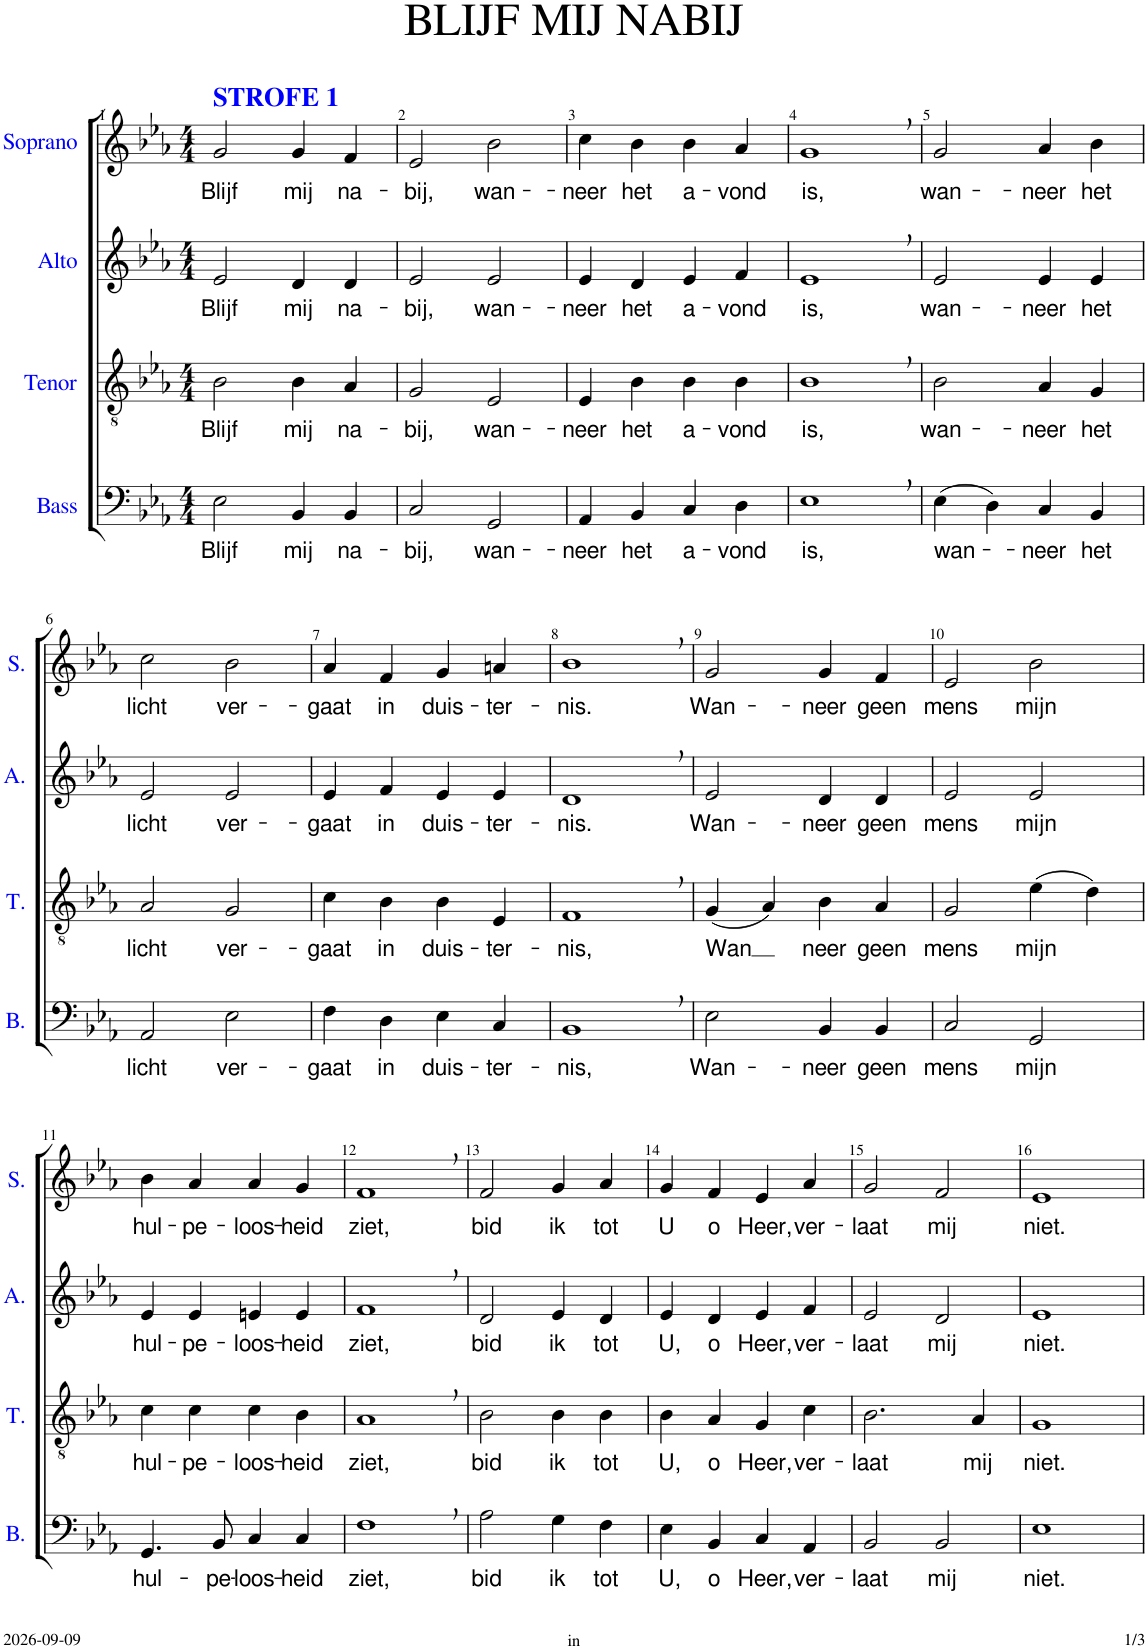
**kern	**text	**kern	**text	**kern	**text	**kern	**text
*part4	*part4	*part3	*part3	*part2	*part2	*part1	*part1
*staff4	*staff4	*staff3	*staff3	*staff2	*staff2	*staff1	*staff1
*I"Bass	*	*I"Tenor	*	*I"Alto	*	*I"Soprano	*
*I'B.	*	*I'T.	*	*I'A.	*	*I'S.	*
*clefF4	*	*clefGv2	*	*clefG2	*	*clefG2	*
*k[b-e-a-]	*	*k[b-e-a-]	*	*k[b-e-a-]	*	*k[b-e-a-]	*
*M4/4	*	*M4/4	*	*M4/4	*	*M4/4	*
=1	=1	=1	=1	=1	=1	=1	=1
!	!	!	!	!	!	!LO:TX:a:B:color=#0000FF:t=STROFE 1	!
!	!LO:LY:b	!	!LO:LY:b	!	!LO:LY:b	!	!LO:LY:b
2E-\	Blijf	2B-\	Blijf	2e-/	Blijf	2g/	Blijf
!	!LO:LY:b	!	!LO:LY:b	!	!LO:LY:b	!	!LO:LY:b
4BB-/	mij	4B-\	mij	4d/	mij	4g/	mij
!	!LO:LY:b	!	!LO:LY:b	!	!LO:LY:b	!	!LO:LY:b
4BB-/	na-	4A-/	na-	4d/	na-	4f/	na-
=2	=2	=2	=2	=2	=2	=2	=2
!	!LO:LY:b	!	!LO:LY:b	!	!LO:LY:b	!	!LO:LY:b
2C/	-bij,	2G/	-bij,	2e-/	-bij,	2e-/	-bij,
!	!LO:LY:b	!	!LO:LY:b	!	!LO:LY:b	!	!LO:LY:b
2GG/	wan-	2E-/	wan-	2e-/	wan-	2b-\	wan-
=3	=3	=3	=3	=3	=3	=3	=3
!	!LO:LY:b	!	!LO:LY:b	!	!LO:LY:b	!	!LO:LY:b
4AA-/	-neer	4E-/	-neer	4e-/	-neer	4cc\	-neer
!	!LO:LY:b	!	!LO:LY:b	!	!LO:LY:b	!	!LO:LY:b
4BB-/	het	4B-\	het	4d/	het	4b-\	het
!	!LO:LY:b	!	!LO:LY:b	!	!LO:LY:b	!	!LO:LY:b
4C/	a-	4B-\	a-	4e-/	a-	4b-\	a-
!	!LO:LY:b	!	!LO:LY:b	!	!LO:LY:b	!	!LO:LY:b
4D\	-vond	4B-\	-vond	4f/	-vond	4a-/	-vond
=4	=4	=4	=4	=4	=4	=4	=4
!	!LO:LY:b	!	!LO:LY:b	!	!LO:LY:b	!	!LO:LY:b
1E-,	is,	1B-,	is,	1e-,	is,	1g,	is,
=5	=5	=5	=5	=5	=5	=5	=5
!	!LO:LY:b	!	!LO:LY:b	!	!LO:LY:b	!	!LO:LY:b
(4E-\	wan-	2B-\	wan-	2e-/	wan-	2g/	wan-
4D\)	.	.	.	.	.	.	.
!	!LO:LY:b	!	!LO:LY:b	!	!LO:LY:b	!	!LO:LY:b
4C/	-neer	4A-/	-neer	4e-/	-neer	4a-/	-neer
!	!LO:LY:b	!	!LO:LY:b	!	!LO:LY:b	!	!LO:LY:b
4BB-/	het	4G/	het	4e-/	het	4b-\	het
!!LO:LB:g=z
=6	=6	=6	=6	=6	=6	=6	=6
!	!LO:LY:b	!	!LO:LY:b	!	!LO:LY:b	!	!LO:LY:b
2AA-/	licht	2A-/	licht	2e-/	licht	2cc\	licht
!	!LO:LY:b	!	!LO:LY:b	!	!LO:LY:b	!	!LO:LY:b
2E-\	ver-	2G/	ver-	2e-/	ver-	2b-\	ver-
=7	=7	=7	=7	=7	=7	=7	=7
!	!LO:LY:b	!	!LO:LY:b	!	!LO:LY:b	!	!LO:LY:b
4F\	-gaat	4c\	-gaat	4e-/	-gaat	4a-/	-gaat
!	!LO:LY:b	!	!LO:LY:b	!	!LO:LY:b	!	!LO:LY:b
4D\	in	4B-\	in	4f/	in	4f/	in
!	!LO:LY:b	!	!LO:LY:b	!	!LO:LY:b	!	!LO:LY:b
4E-\	duis-	4B-\	duis-	4e-/	duis-	4g/	duis-
!	!LO:LY:b	!	!LO:LY:b	!	!LO:LY:b	!	!LO:LY:b
4C/	-ter-	4E-/	-ter-	4e-/	-ter-	4an/	-ter-
=8	=8	=8	=8	=8	=8	=8	=8
!	!LO:LY:b	!	!LO:LY:b	!	!LO:LY:b	!	!LO:LY:b
1BB-,	-nis,	1F,	-nis,	1d,	-nis.	1b-,	-nis.
=9	=9	=9	=9	=9	=9	=9	=9
!	!LO:LY:b	!	!LO:LY:b	!	!LO:LY:b	!	!LO:LY:b
2E-\	Wan-	(4G/	Wan	2e-/	Wan-	2g/	Wan-
.	.	4A-/)	.	.	.	.	.
!	!LO:LY:b	!	!LO:LY:b	!	!LO:LY:b	!	!LO:LY:b
4BB-/	-neer	4B-\	neer	4d/	-neer	4g/	-neer
!	!LO:LY:b	!	!LO:LY:b	!	!LO:LY:b	!	!LO:LY:b
4BB-/	geen	4A-/	geen	4d/	geen	4f/	geen
=10	=10	=10	=10	=10	=10	=10	=10
!	!LO:LY:b	!	!LO:LY:b	!	!LO:LY:b	!	!LO:LY:b
2C/	mens	2G/	mens	2e-/	mens	2e-/	mens
!	!LO:LY:b	!	!LO:LY:b	!	!LO:LY:b	!	!LO:LY:b
2GG/	mijn	(4e-\	mijn	2e-/	mijn	2b-\	mijn
.	.	4d\)	.	.	.	.	.
!!LO:LB:g=z
=11	=11	=11	=11	=11	=11	=11	=11
!	!LO:LY:b	!	!LO:LY:b	!	!LO:LY:b	!	!LO:LY:b
4.GG/	hul-	4c\	hul-	4e-/	hul-	4b-\	hul-
!	!	!	!LO:LY:b	!	!LO:LY:b	!	!LO:LY:b
.	.	4c\	-pe-	4e-/	-pe-	4a-/	-pe-
!	!LO:LY:b	!	!	!	!	!	!
8BB-/	-pe-	.	.	.	.	.	.
!	!LO:LY:b	!	!LO:LY:b	!	!LO:LY:b	!	!LO:LY:b
4C/	-loos-	4c\	-loos-	4en/	-loos-	4a-/	-loos-
!	!LO:LY:b	!	!LO:LY:b	!	!LO:LY:b	!	!LO:LY:b
4C/	-heid	4B-\	-heid	4e/	-heid	4g/	-heid
=12	=12	=12	=12	=12	=12	=12	=12
!	!LO:LY:b	!	!LO:LY:b	!	!LO:LY:b	!	!LO:LY:b
1F,	ziet,	1A-,	ziet,	1f,	ziet,	1f,	ziet,
=13	=13	=13	=13	=13	=13	=13	=13
!	!LO:LY:b	!	!LO:LY:b	!	!LO:LY:b	!	!LO:LY:b
2A-\	bid	2B-\	bid	2d/	bid	2f/	bid
!	!LO:LY:b	!	!LO:LY:b	!	!LO:LY:b	!	!LO:LY:b
4G\	ik	4B-\	ik	4e-/	ik	4g/	ik
!	!LO:LY:b	!	!LO:LY:b	!	!LO:LY:b	!	!LO:LY:b
4F\	tot	4B-\	tot	4d/	tot	4a-/	tot
=14	=14	=14	=14	=14	=14	=14	=14
!	!LO:LY:b	!	!LO:LY:b	!	!LO:LY:b	!	!LO:LY:b
4E-\	U,	4B-\	U,	4e-/	U,	4g/	U
!	!LO:LY:b	!	!LO:LY:b	!	!LO:LY:b	!	!LO:LY:b
4BB-/	o	4A-/	o	4d/	o	4f/	o
!	!LO:LY:b	!	!LO:LY:b	!	!LO:LY:b	!	!LO:LY:b
4C/	Heer,	4G/	Heer,	4e-/	Heer,	4e-/	Heer,
!	!LO:LY:b	!	!LO:LY:b	!	!LO:LY:b	!	!LO:LY:b
4AA-/	ver-	4c\	ver-	4f/	ver-	4a-/	ver-
=15	=15	=15	=15	=15	=15	=15	=15
!	!LO:LY:b	!	!LO:LY:b	!	!LO:LY:b	!	!LO:LY:b
2BB-/	-laat	2.B-\	-laat	2e-/	-laat	2g/	-laat
!	!LO:LY:b	!	!	!	!LO:LY:b	!	!LO:LY:b
2BB-/	mij	.	.	2d/	mij	2f/	mij
!	!	!	!LO:LY:b	!	!	!	!
.	.	4A-/	mij	.	.	.	.
=16	=16	=16	=16	=16	=16	=16	=16
!	!LO:LY:b	!	!LO:LY:b	!	!LO:LY:b	!	!LO:LY:b
1E-	niet.	1G	niet.	1e-	niet.	1e-	niet.
=	=	=	=	=	=	=	=
*-	*-	*-	*-	*-	*-	*-	*-
